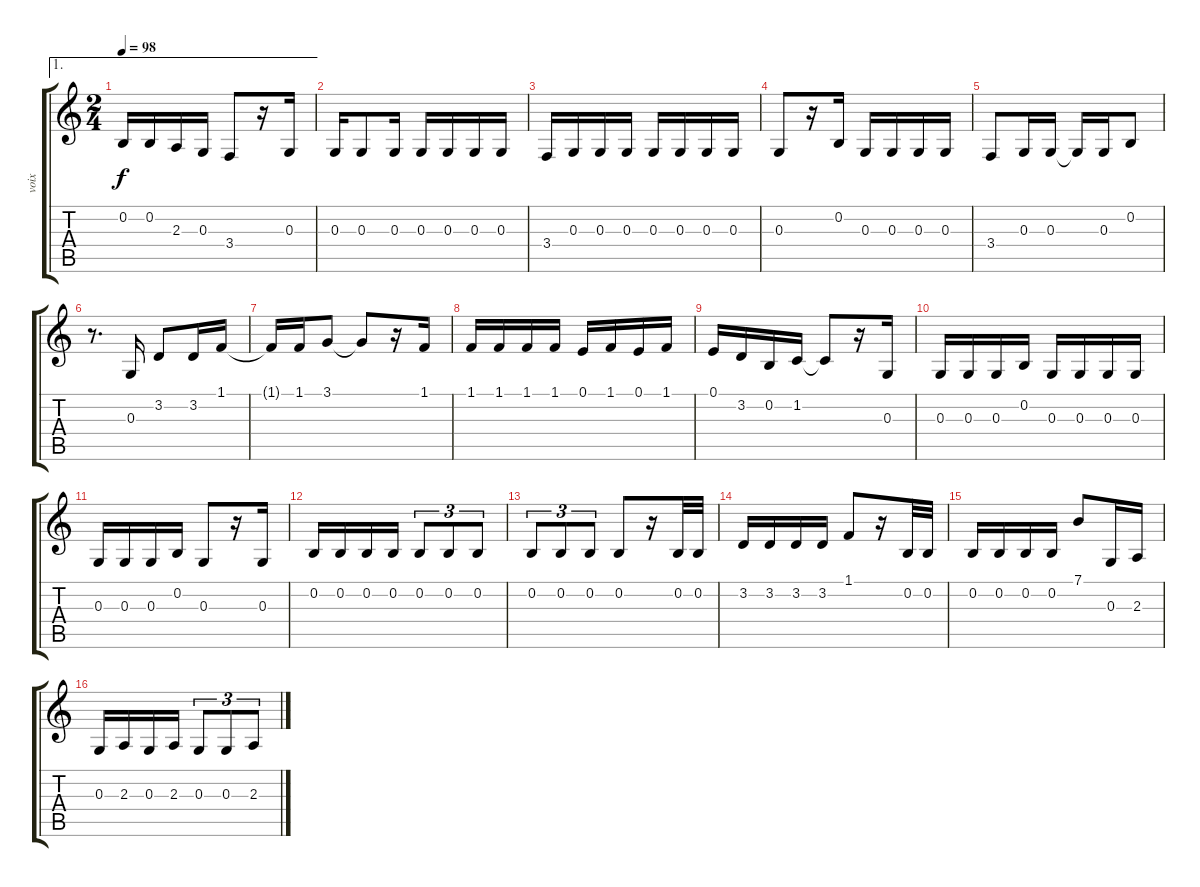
\track ("voix" "voix") {instrument acousticgrandpiano}
\staff {score tabs}
\tuning (E4 B3 G3 D3 A2 E2) {hide}
\ae 1
\ts (2 4)
\tempo 98
\clef g2
\ks c
0.2.16{dy f} 0.2.16 2.3.16 0.3.16 3.4.8 r.16 0.3.16 |
0.3.16 0.3.8 0.3.16 0.3.16 0.3.16 0.3.16 0.3.16 |
3.4.16 0.3.16 0.3.16 0.3.16 0.3.16 0.3.16 0.3.16 0.3.16 |
0.3.8 r.16 0.2.16 0.3.16 0.3.16 0.3.16 0.3.16 |
3.4.8 0.3.16 0.3.16 0.3{t}.16 0.3.16 0.2.8 |
r.8{d} 0.3.16 3.2.8 3.2.16 1.1.16 |
1.1{t}.16 1.1.16 3.1.8 3.1{t}.8 r.16 1.1.16 |
1.1.16 1.1.16 1.1.16 1.1.16 0.1.16 1.1.16 0.1.16 1.1.16 |
0.1.16 3.2.16 0.2.16 1.2.16 1.2{t}.8 r.16 0.3.16 |
0.3.16 0.3.16 0.3.16 0.2.16 0.3.16 0.3.16 0.3.16 0.3.16 |
0.3.16 0.3.16 0.3.16 0.2.16 0.3.8 r.16 0.3.16 |
0.2.16 0.2.16 0.2.16 0.2.16 0.2.8{tu (3 2)} 0.2.8{tu (3 2)} 0.2.8{tu (3 2)} |
0.2.8{tu (3 2)} 0.2.8{tu (3 2)} 0.2.8{tu (3 2)} 0.2.8 r.16 0.2.32 0.2.32 |
3.2.16 3.2.16 3.2.16 3.2.16 1.1.8 r.16 0.2.32 0.2.32 |
0.2.16 0.2.16 0.2.16 0.2.16 7.1.8 0.3.16 2.3.16 |
0.3.16 2.3.16 0.3.16 2.3.16 0.3.8{tu (3 2)} 0.3.8{tu (3 2)} 2.3.8{tu (3 2)}
